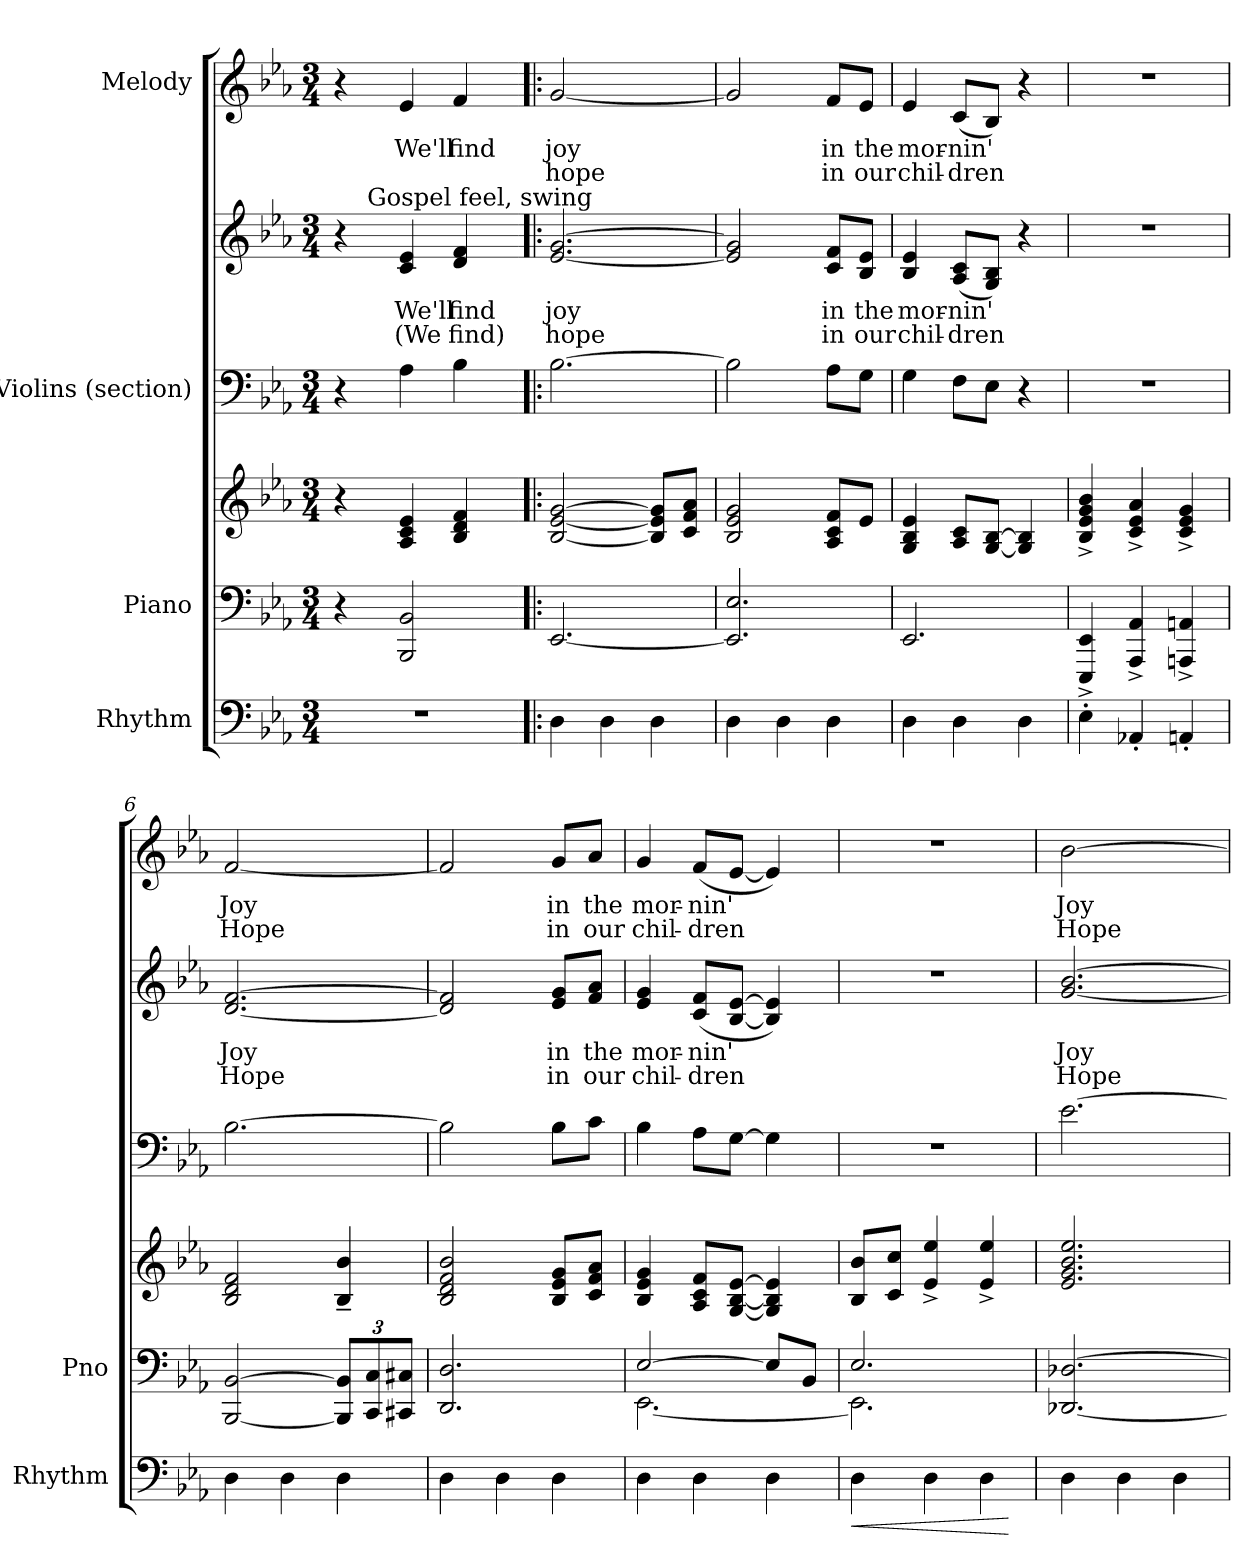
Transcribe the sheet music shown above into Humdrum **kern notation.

**kern	**dynam	**kern	**kern	**kern	**kern	**text	**text	**kern	**text	**text
*part4	*part4	*part3	*part3	*part2	*part2	*part2	*part2	*part1	*part1	*part1
*staff6	*staff6	*staff5	*staff4	*staff3	*staff2	*staff2	*staff2	*staff1	*staff1	*staff1
*I"Rhythm	*	*I"Piano	*	*I"Violins (section)	*	*	*	*I"Melody	*	*
*I'Rhythm	*	*I'Pno	*	*	*	*	*	*	*	*
*stria5	*	*	*	*stria5	*stria5	*	*	*stria5	*	*
*clefF4	*	*clefF4	*clefG2	*clefF4	*clefG2	*	*	*clefG2	*	*
*ITrd7c12	*	*	*	*	*	*	*	*	*	*
*k[b-e-a-]	*	*k[b-e-a-]	*k[b-e-a-]	*k[b-e-a-]	*k[b-e-a-]	*	*	*k[b-e-a-]	*	*
*E-:	*	*E-:	*E-:	*E-:	*E-:	*	*	*E-:	*	*
*M3/4	*	*M3/4	*M3/4	*M3/4	*M3/4	*	*	*M3/4	*	*
*MM110	*	*MM110	*MM110	*MM110	*MM110	*	*	*MM110	*	*
=1	=1	=1	=1	=1	=1	=1	=1	=1	=1	=1
*	*	*	*	*	*^	*	*	*	*	*
2.r	.	4r	4r	4r	4r	8ryy	.	.	4r	.	.
!	!	!	!	!	!	!LO:TX:a:t=Gospel feel, swing	!	!	!	!	!
.	.	.	.	.	.	2ryy	.	.	.	.	.
!	!	!	!	!	!	!	!LO:LY:b	!LO:LY:b	!	!	!
.	.	2BBB-/ 2BB-/	4A-/ 4c/ 4e-/	4A-\	4c/ 4e-/	.	We'll	(We	4e-	We'll	.
!	!	!	!	!	!	!	!LO:LY:b	!LO:LY:b	!	!	!
.	.	.	4B-/ 4d/ 4f/	4B-\	4d/ 4f/	.	find	find)	4f	find	.
.	.	.	.	.	.	8ryy	.	.	.	.	.
=2!|:	=2!|:	=2!|:	=2!|:	=2!|:	=2!|:	=2!|:	=2!|:	=2!|:	=2!|:	=2!|:	=2!|:
!	!	!	!	!	!	!	!LO:LY:b	!LO:LY:b	!LO:N:vis=2	!	!
*	*	*	*	*	*v	*v	*	*	*	*	*
4DD	.	[<2.EE-/	[<2B-/ [<2e-/ [>2g/	[>2.B-\	[<2.e-/ [>2.g/	joy	hope	[>2.g	joy	hope
4DD	.	.	.	.	.	.	.	.	.	.
4DD	.	.	8B-/] 8e-/] 8g/]L	.	.	.	.	.	.	.
.	.	.	8c/ 8f/ 8a-/J	.	.	.	.	.	.	.
=3	=3	=3	=3	=3	=3	=3	=3	=3	=3	=3
4DD	.	2.EE-/] 2.E-/	2B-/ 2e-/ 2g/	2B-\]	2e-/] 2g/]	.	.	2g]	.	.
4DD	.	.	.	.	.	.	.	.	.	.
!	!	!	!	!	!	!LO:LY:b	!LO:LY:b	!	!	!
4DD	.	.	8A-/ 8c/ 8f/L	8A-\L	8c/ 8f/L	in	in	8f/L	in	in
!	!	!	!	!	!	!LO:LY:b	!LO:LY:b	!	!	!
.	.	.	8e-/J	8G\J	8B-/ 8e-/J	the	our	8e-/J	the	our
=4	=4	=4	=4	=4	=4	=4	=4	=4	=4	=4
!	!	!	!	!	!	!LO:LY:b	!LO:LY:b	!	!	!
4DD	.	2.EE-/	4G/ 4B-/ 4e-/	4G\	4B-/ 4e-/	mor-	chil-	4e-	mor-	chil-
!	!	!	!	!	!	!LO:LY:b	!LO:LY:b	!	!	!
4DD	.	.	8A-/ 8c/L	8F\L	(<8A-/ 8c/L	-nin'	-dren	(>8c/L	-nin'	-dren
.	.	.	[<8G/ [>8B-/J	8E-\J	8G/ 8B-/J)	.	.	8B-/J)	.	.
4DD	.	.	4G/] 4B-/]	4r	4r	.	.	4r	.	.
=5	=5	=5	=5	=5	=5	=5	=5	=5	=5	=5
4EE-'	.	4EEE-/^ 4EE-/^	4B-/^ 4e-/^ 4g/^ 4b-/^	2.r	2.r	.	.	2.r	.	.
4AAA-X'	.	4AAA-/^ 4AA-/^	4c/^ 4e-/^ 4a-/^	.	.	.	.	.	.	.
4AAAn'	.	4AAAn/^ 4AAn/^	4c/^ 4e-/^ 4g/^	.	.	.	.	.	.	.
!!LO:LB:g=z
=6	=6	=6	=6	=6	=6	=6	=6	=6	=6	=6
!	!	!	!	!	!	!LO:LY:b	!LO:LY:b	!LO:N:vis=2	!	!
4DD	.	[<2BBB-/ [>2BB-/	2B-/ 2d/ 2f/	[>2.B-\	[<2.d/ [>2.f/	Joy	Hope	[>2.f	Joy	Hope
4DD	.	.	.	.	.	.	.	.	.	.
*	*	*Xbrackettup	*	*	*	*	*	*	*	*
4DD	.	12BBB-/] 12BB-/]L	4B-/~ 4b-/~	.	.	.	.	.	.	.
.	.	12CC/ 12C/	.	.	.	.	.	.	.	.
.	.	12CC#X/ 12C#X/J	.	.	.	.	.	.	.	.
=7	=7	=7	=7	=7	=7	=7	=7	=7	=7	=7
4DD	.	2.DD/ 2.D/	2B-/ 2d/ 2f/ 2b-/	2B-\]	2d/] 2f/]	.	.	2f]	.	.
4DD	.	.	.	.	.	.	.	.	.	.
!	!	!	!	!	!	!LO:LY:b	!LO:LY:b	!	!	!
4DD	.	.	8B-/ 8e-/ 8g/L	8B-\L	8e-/ 8g/L	in	in	8g/L	in	in
!	!	!	!	!	!	!LO:LY:b	!LO:LY:b	!	!	!
.	.	.	8c/ 8f/ 8a-/J	8c\J	8f/ 8a-/J	the	our	8a-/J	the	our
=8	=8	=8	=8	=8	=8	=8	=8	=8	=8	=8
*	*	*^	*	*	*	*	*	*	*	*
!	!	!	!	!	!	!	!LO:LY:b	!LO:LY:b	!	!	!
4DD	.	[>2E-/	[<2.EE-\	4B-/ 4e-/ 4g/	4B-\	4e-/ 4g/	mor-	chil-	4g	mor-	chil-
!	!	!	!	!	!	!	!LO:LY:b	!LO:LY:b	!	!	!
4DD	.	.	.	8A-/ 8c/ 8f/L	8A-\L	(<8c/ 8f/L	-nin'	-dren	(>8f/L	-nin'	-dren
.	.	.	.	[<8G/ [<8B-/ [>8e-/J	[>8G\J	[<8B-/ [>8e-/J	.	.	[>8e-/J	.	.
4DD	.	8E-/L]	.	4G/] 4B-/] 4e-/]	4G\]	4B-/] 4e-/])	.	.	4e-])	.	.
.	.	8BB-/J	.	.	.	.	.	.	.	.	.
=9	=9	=9	=9	=9	=9	=9	=9	=9	=9	=9	=9
!	!LO:HP:b	!	!	!	!	!	!	!	!	!	!
4DD	<	2.E-/	2.EE-\]	8B-/ 8b-/L	2.r	2.r	.	.	2.r	.	.
.	.	.	.	8c/ 8cc/J	.	.	.	.	.	.	.
4DD	.	.	.	4e-/^ 4ee-/^	.	.	.	.	.	.	.
4DD	.	.	.	4e-/^ 4ee-/^	.	.	.	.	.	.	.
*	*	*v	*v	*	*	*	*	*	*	*	*
.	[	.	.	.	.	.	.	.	.	.
=10	=10	=10	=10	=10	=10	=10	=10	=10	=10	=10
!	!	!	!	!	!	!LO:LY:b	!LO:LY:b	!LO:N:vis=2	!	!
4DD	.	[<2.DD-X/ [>2.D-X/	2.e-/ 2.g/ 2.b-/ 2.ee-/	[>2.e-\	[<2.g/ [>2.b-/	Joy	Hope	[>2.b-	Joy	Hope
4DD	.	.	.	.	.	.	.	.	.	.
4DD	.	.	.	.	.	.	.	.	.	.
=	=	=	=	=	=	=	=	=	=	=
*-	*-	*-	*-	*-	*-	*-	*-	*-	*-	*-
